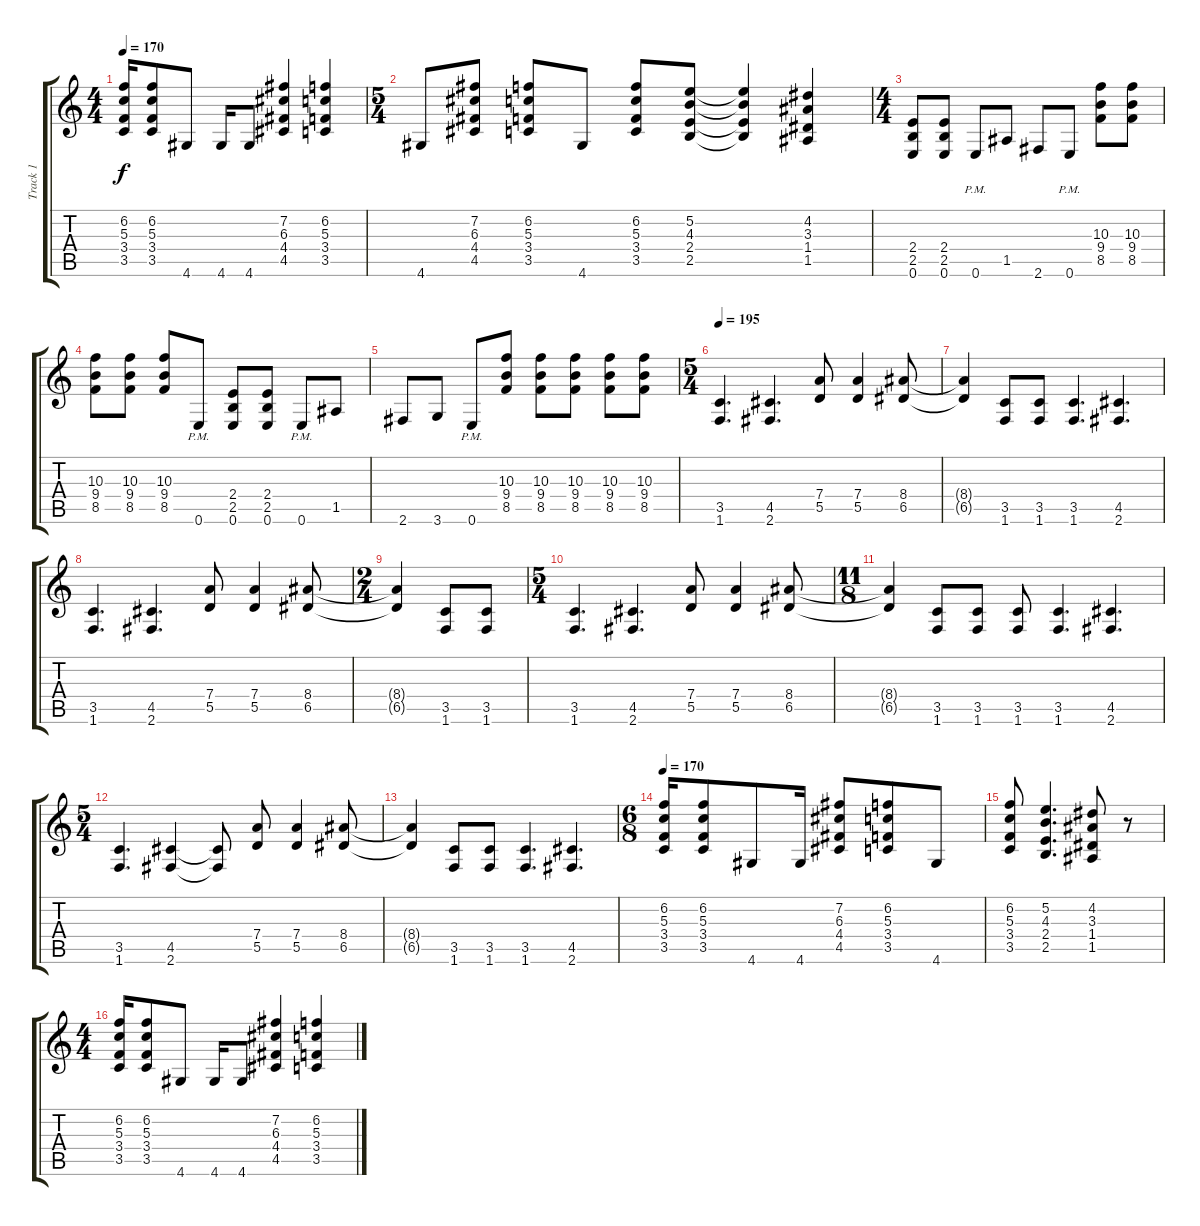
\track ("Track 1" "Track 1") {instrument distortionguitar}
\staff {score tabs}
\tuning (E4 B3 G3 D3 A2 E2) {hide}
\ts (4 4)
\tempo 170
\clef g2
\ks c
(6.2 5.3 3.4 3.5).16{dy f} (6.2 5.3 3.4 3.5).8 4.6.8 4.6.16 4.6.8 (7.2 6.3 4.4 4.5).4 (6.2 5.3 3.4 3.5).4 |
\ts (5 4)
4.6.8 (7.2 6.3 4.4 4.5).8 (6.2 5.3 3.4 3.5).8 4.6.8 (6.2 5.3 3.4 3.5).8 (5.2 4.3 2.4 2.5).8 (5.2{t} 4.3{t} 2.4{t} 2.5{t}).4 (4.2 3.3 1.4 1.5).4 |
\ts (4 4)
(2.4 2.5 0.6).8 (2.4 2.5 0.6).8 0.6{pm}.8 1.5.8 2.6.8 0.6{pm}.8 (10.3 9.4 8.5).8 (10.3 9.4 8.5).8 |
(10.3 9.4 8.5).8 (10.3 9.4 8.5).8 (10.3 9.4 8.5).8 0.6{pm}.8 (2.4 2.5 0.6).8 (2.4 2.5 0.6).8 0.6{pm}.8 1.5.8 |
2.6.8 3.6.8 0.6{pm}.8 (10.3 9.4 8.5).8 (10.3 9.4 8.5).8 (10.3 9.4 8.5).8 (10.3 9.4 8.5).8 (10.3 9.4 8.5).8 |
\ts (5 4)
\tempo 195
(3.5 1.6).4{d} (4.5 2.6).4{d} (7.4 5.5).8 (7.4 5.5).4 (8.4 6.5).8 |
(8.4{t} 6.5{t}).4 (3.5 1.6).8 (3.5 1.6).8 (3.5 1.6).4{d} (4.5 2.6).4{d} |
(3.5 1.6).4{d} (4.5 2.6).4{d} (7.4 5.5).8 (7.4 5.5).4 (8.4 6.5).8 |
\ts (2 4)
(8.4{t} 6.5{t}).4 (3.5 1.6).8 (3.5 1.6).8 |
\ts (5 4)
(3.5 1.6).4{d} (4.5 2.6).4{d} (7.4 5.5).8 (7.4 5.5).4 (8.4 6.5).8 |
\ts (11 8)
(8.4{t} 6.5{t}).4 (3.5 1.6).8 (3.5 1.6).8 (3.5 1.6).8 (3.5 1.6).4{d} (4.5 2.6).4{d} |
\ts (5 4)
(3.5 1.6).4{d} (4.5 2.6).4 (4.5{t} 2.6{t}).8 (7.4 5.5).8 (7.4 5.5).4 (8.4 6.5).8 |
(8.4{t} 6.5{t}).4 (3.5 1.6).8 (3.5 1.6).8 (3.5 1.6).4{d} (4.5 2.6).4{d} |
\ts (6 8)
\tempo 170
(6.2 5.3 3.4 3.5).16 (6.2 5.3 3.4 3.5).8 4.6.8 4.6.16 (7.2 6.3 4.4 4.5).8 (6.2 5.3 3.4 3.5).8 4.6.8 |
(6.2 5.3 3.4 3.5).8 (5.2 4.3 2.4 2.5).4{d} (4.2 3.3 1.4 1.5).8 r.8 |
\ts (4 4)
(6.2 5.3 3.4 3.5).16 (6.2 5.3 3.4 3.5).8 4.6.8 4.6.16 4.6.8 (7.2 6.3 4.4 4.5).4 (6.2 5.3 3.4 3.5).4
